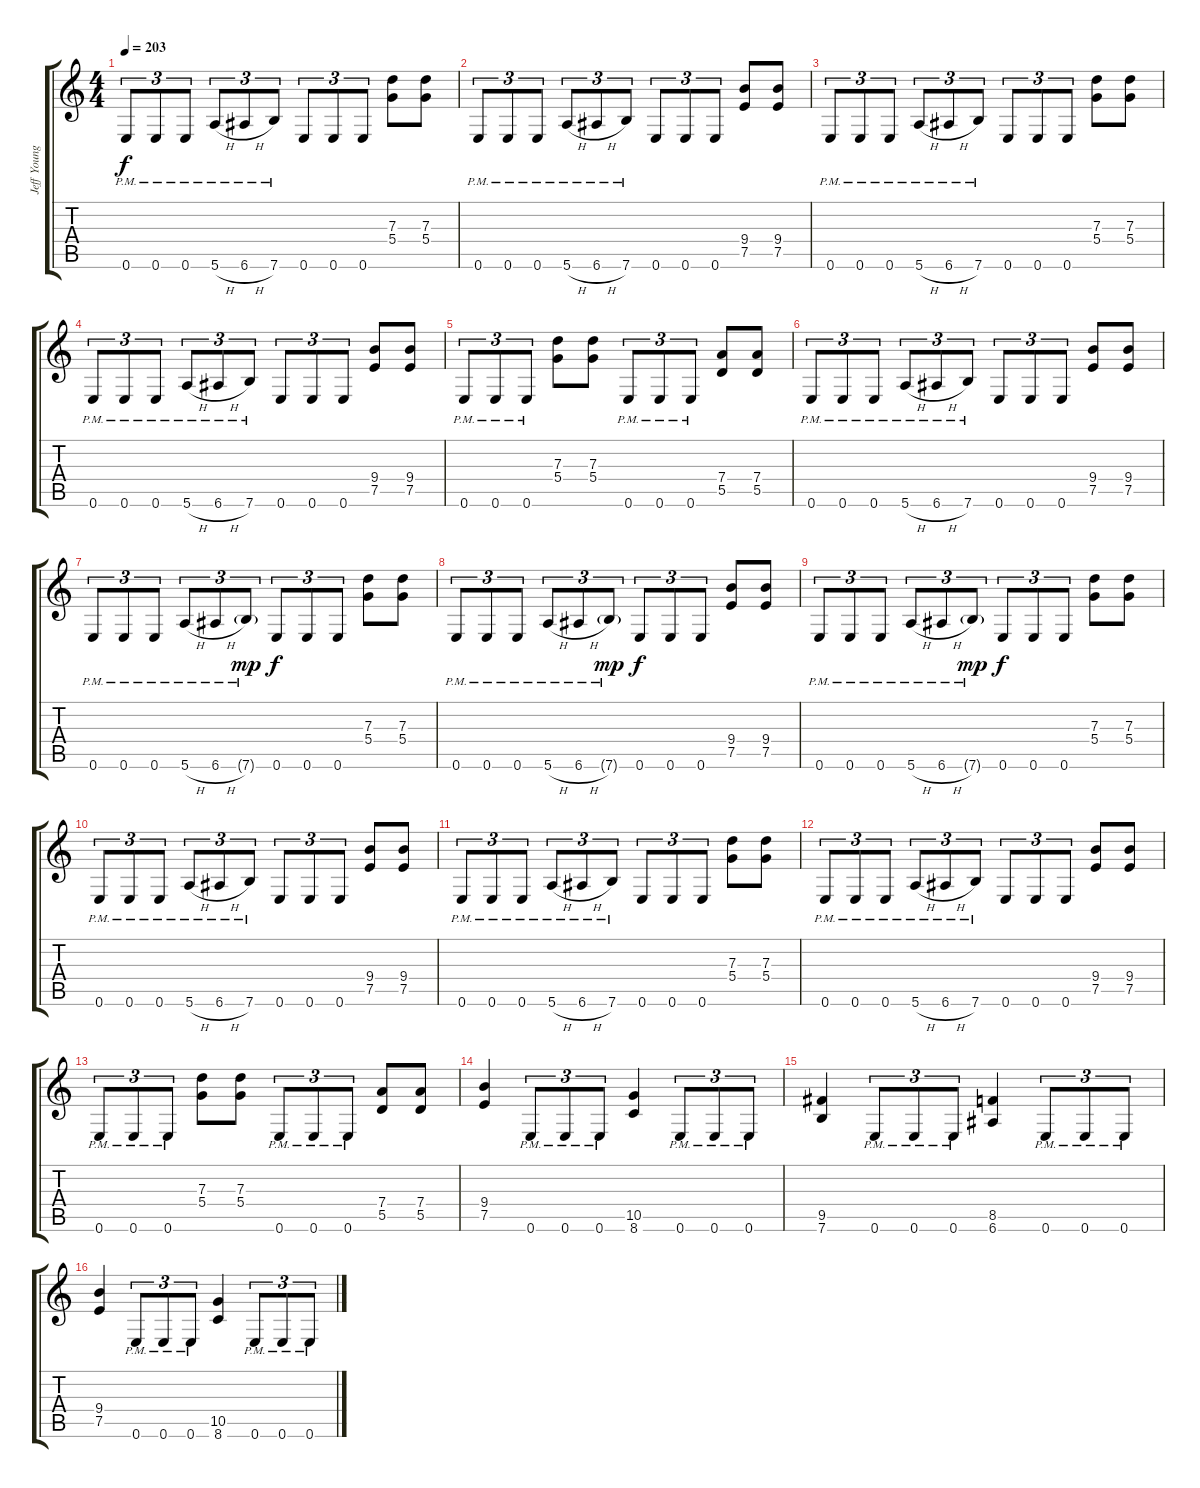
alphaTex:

\track ("Jeff Young" "Jeff Young") {instrument distortionguitar}
\staff {score tabs}
\tuning (E4 B3 G3 D3 A2 E2) {hide}
\ts (4 4)
\tempo 203
\clef g2
\ks c
0.6{pm}.8{tu (3 2) dy f} 0.6{pm}.8{tu (3 2)} 0.6{pm}.8{tu (3 2)} 5.6{h pm}.8{tu (3 2)} 6.6{h pm}.8{tu (3 2)} 7.6{pm}.8{tu (3 2)} 0.6.8{tu (3 2)} 0.6.8{tu (3 2)} 0.6.8{tu (3 2)} (7.3 5.4).8 (7.3 5.4).8 |
0.6{pm}.8{tu (3 2)} 0.6{pm}.8{tu (3 2)} 0.6{pm}.8{tu (3 2)} 5.6{h pm}.8{tu (3 2)} 6.6{h pm}.8{tu (3 2)} 7.6{pm}.8{tu (3 2)} 0.6.8{tu (3 2)} 0.6.8{tu (3 2)} 0.6.8{tu (3 2)} (9.4 7.5).8 (9.4 7.5).8 |
0.6{pm}.8{tu (3 2)} 0.6{pm}.8{tu (3 2)} 0.6{pm}.8{tu (3 2)} 5.6{h pm}.8{tu (3 2)} 6.6{h pm}.8{tu (3 2)} 7.6{pm}.8{tu (3 2)} 0.6.8{tu (3 2)} 0.6.8{tu (3 2)} 0.6.8{tu (3 2)} (7.3 5.4).8 (7.3 5.4).8 |
0.6{pm}.8{tu (3 2)} 0.6{pm}.8{tu (3 2)} 0.6{pm}.8{tu (3 2)} 5.6{h pm}.8{tu (3 2)} 6.6{h pm}.8{tu (3 2)} 7.6{pm}.8{tu (3 2)} 0.6.8{tu (3 2)} 0.6.8{tu (3 2)} 0.6.8{tu (3 2)} (9.4 7.5).8 (9.4 7.5).8 |
0.6{pm}.8{tu (3 2)} 0.6{pm}.8{tu (3 2)} 0.6{pm}.8{tu (3 2)} (7.3 5.4).8 (7.3 5.4).8 0.6{pm}.8{tu (3 2)} 0.6{pm}.8{tu (3 2)} 0.6{pm}.8{tu (3 2)} (7.4 5.5).8 (7.4 5.5).8 |
0.6{pm}.8{tu (3 2)} 0.6{pm}.8{tu (3 2)} 0.6{pm}.8{tu (3 2)} 5.6{h pm}.8{tu (3 2)} 6.6{h pm}.8{tu (3 2)} 7.6{pm}.8{tu (3 2)} 0.6.8{tu (3 2)} 0.6.8{tu (3 2)} 0.6.8{tu (3 2)} (9.4 7.5).8 (9.4 7.5).8 |
0.6{pm}.8{tu (3 2)} 0.6{pm}.8{tu (3 2)} 0.6{pm}.8{tu (3 2)} 5.6{h pm}.8{tu (3 2)} 6.6{h pm}.8{tu (3 2)} 7.6{g pm}.8{tu (3 2) dy mp} 0.6.8{tu (3 2) dy f} 0.6.8{tu (3 2)} 0.6.8{tu (3 2)} (7.3 5.4).8 (7.3 5.4).8 |
0.6{pm}.8{tu (3 2)} 0.6{pm}.8{tu (3 2)} 0.6{pm}.8{tu (3 2)} 5.6{h pm}.8{tu (3 2)} 6.6{h pm}.8{tu (3 2)} 7.6{g pm}.8{tu (3 2) dy mp} 0.6.8{tu (3 2) dy f} 0.6.8{tu (3 2)} 0.6.8{tu (3 2)} (9.4 7.5).8 (9.4 7.5).8 |
0.6{pm}.8{tu (3 2)} 0.6{pm}.8{tu (3 2)} 0.6{pm}.8{tu (3 2)} 5.6{h pm}.8{tu (3 2)} 6.6{h pm}.8{tu (3 2)} 7.6{g pm}.8{tu (3 2) dy mp} 0.6.8{tu (3 2) dy f} 0.6.8{tu (3 2)} 0.6.8{tu (3 2)} (7.3 5.4).8 (7.3 5.4).8 |
0.6{pm}.8{tu (3 2)} 0.6{pm}.8{tu (3 2)} 0.6{pm}.8{tu (3 2)} 5.6{h pm}.8{tu (3 2)} 6.6{h pm}.8{tu (3 2)} 7.6{pm}.8{tu (3 2)} 0.6.8{tu (3 2)} 0.6.8{tu (3 2)} 0.6.8{tu (3 2)} (9.4 7.5).8 (9.4 7.5).8 |
0.6{pm}.8{tu (3 2)} 0.6{pm}.8{tu (3 2)} 0.6{pm}.8{tu (3 2)} 5.6{h pm}.8{tu (3 2)} 6.6{h pm}.8{tu (3 2)} 7.6{pm}.8{tu (3 2)} 0.6.8{tu (3 2)} 0.6.8{tu (3 2)} 0.6.8{tu (3 2)} (7.3 5.4).8 (7.3 5.4).8 |
0.6{pm}.8{tu (3 2)} 0.6{pm}.8{tu (3 2)} 0.6{pm}.8{tu (3 2)} 5.6{h pm}.8{tu (3 2)} 6.6{h pm}.8{tu (3 2)} 7.6{pm}.8{tu (3 2)} 0.6.8{tu (3 2)} 0.6.8{tu (3 2)} 0.6.8{tu (3 2)} (9.4 7.5).8 (9.4 7.5).8 |
0.6{pm}.8{tu (3 2)} 0.6{pm}.8{tu (3 2)} 0.6{pm}.8{tu (3 2)} (7.3 5.4).8 (7.3 5.4).8 0.6{pm}.8{tu (3 2)} 0.6{pm}.8{tu (3 2)} 0.6{pm}.8{tu (3 2)} (7.4 5.5).8 (7.4 5.5).8 |
(9.4 7.5).4 0.6{pm}.8{tu (3 2)} 0.6{pm}.8{tu (3 2)} 0.6{pm}.8{tu (3 2)} (10.5 8.6).4 0.6{pm}.8{tu (3 2)} 0.6{pm}.8{tu (3 2)} 0.6{pm}.8{tu (3 2)} |
(9.5 7.6).4 0.6{pm}.8{tu (3 2)} 0.6{pm}.8{tu (3 2)} 0.6{pm}.8{tu (3 2)} (8.5 6.6).4 0.6{pm}.8{tu (3 2)} 0.6{pm}.8{tu (3 2)} 0.6{pm}.8{tu (3 2)} |
(9.4 7.5).4 0.6{pm}.8{tu (3 2)} 0.6{pm}.8{tu (3 2)} 0.6{pm}.8{tu (3 2)} (10.5 8.6).4 0.6{pm}.8{tu (3 2)} 0.6{pm}.8{tu (3 2)} 0.6{pm}.8{tu (3 2)}
